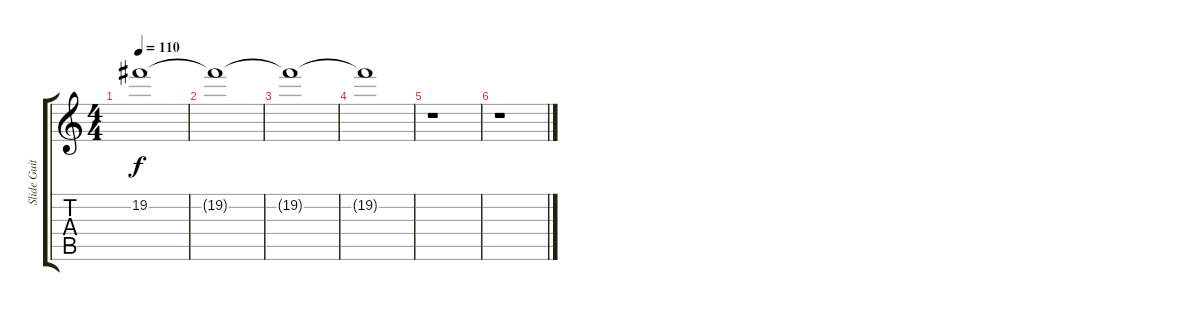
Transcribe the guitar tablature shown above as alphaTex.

\track ("Slide Guitar" "Slide Guit") {instrument overdrivenguitar}
\staff {score tabs}
\tuning (E4 B3 G3 D3 A2 E2) {hide}
\ts (4 4)
\tempo 110
\clef g2
\ks c
19.2.1{dy f} |
19.2{t}.1 |
19.2{t}.1 |
19.2{t}.1 |
r.1 |
r.1
